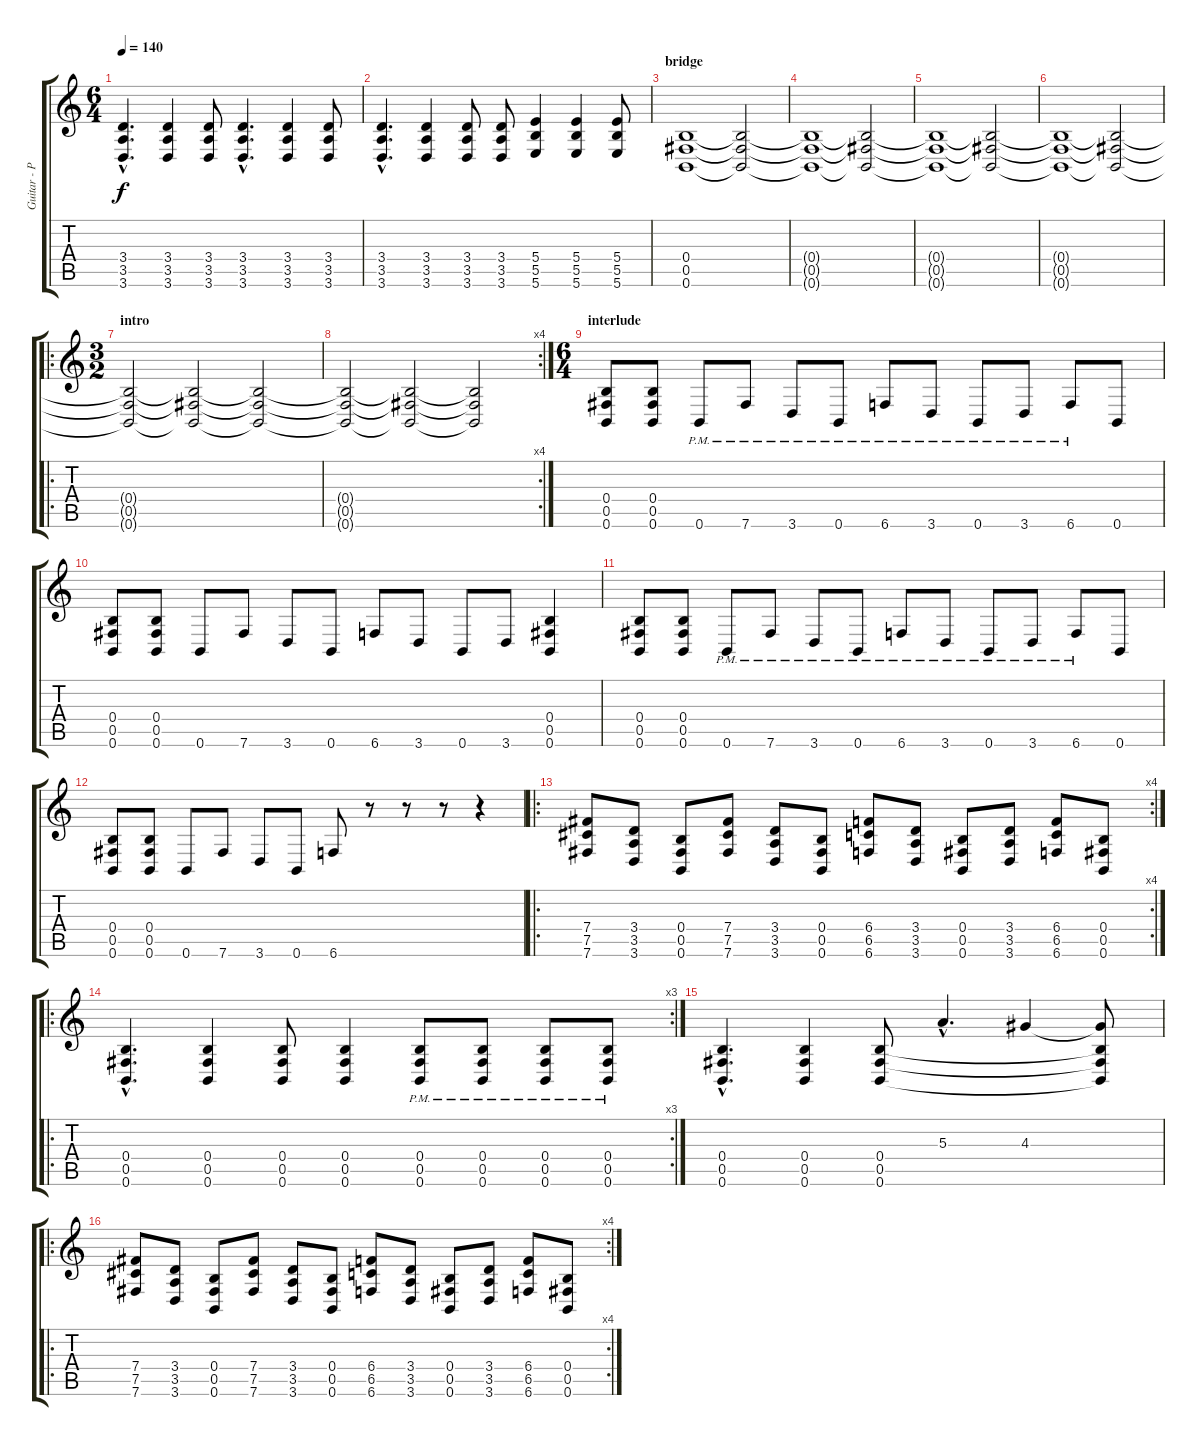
\track ("Guitar - Pete" "Guitar - P") {instrument distortionguitar}
\staff {score tabs}
\tuning (Db4 Ab3 E3 B2 Gb2 B1) {hide}
\ts (6 4)
\tempo 140
\clef g2
\ks c
(3.4{hac} 3.5{hac} 3.6{hac}).4{d dy f} (3.4 3.5 3.6).4 (3.4 3.5 3.6).8 (3.4{hac} 3.5{hac} 3.6{hac}).4{d} (3.4 3.5 3.6).4 (3.4 3.5 3.6).8 |
(3.4{hac} 3.5{hac} 3.6{hac}).4{d} (3.4 3.5 3.6).4 (3.4 3.5 3.6).8 (3.4 3.5 3.6).8 (5.4 5.5 5.6).4 (5.4 5.5 5.6).4 (5.4 5.5 5.6).8 |
\section ("" "bridge")
(0.4 0.5 0.6).1 (0.4{t} 0.5{t} 0.6{t}).2 |
(0.4{t} 0.5{t} 0.6{t}).1 (0.4{t} 0.5{t} 0.6{t}).2 |
(0.4{t} 0.5{t} 0.6{t}).1 (0.4{t} 0.5{t} 0.6{t}).2 |
(0.4{t} 0.5{t} 0.6{t}).1 (0.4{t} 0.5{t} 0.6{t}).2 |
\ro
\ts (3 2)
\section ("" "intro")
(0.4{t} 0.5{t} 0.6{t}).2 (0.4{t} 0.5{t} 0.6{t}).2 (0.4{t} 0.5{t} 0.6{t}).2 |
\rc 4
(0.4{t} 0.5{t} 0.6{t}).2 (0.4{t} 0.5{t} 0.6{t}).2 (0.4{t} 0.5{t} 0.6{t}).2 |
\ts (6 4)
\section ("" "interlude")
(0.4 0.5 0.6).8 (0.4 0.5 0.6).8 0.6{pm}.8 7.6{pm}.8 3.6{pm}.8 0.6{pm}.8 6.6{pm}.8 3.6{pm}.8 0.6{pm}.8 3.6{pm}.8 6.6{pm}.8 0.6.8 |
(0.4 0.5 0.6).8 (0.4 0.5 0.6).8 0.6.8 7.6.8 3.6.8 0.6.8 6.6.8 3.6.8 0.6.8 3.6.8 (0.4 0.5 0.6).4 |
(0.4 0.5 0.6).8 (0.4 0.5 0.6).8 0.6{pm}.8 7.6{pm}.8 3.6{pm}.8 0.6{pm}.8 6.6{pm}.8 3.6{pm}.8 0.6{pm}.8 3.6{pm}.8 6.6{pm}.8 0.6.8 |
(0.4 0.5 0.6).8 (0.4 0.5 0.6).8 0.6.8 7.6.8 3.6.8 0.6.8 6.6.8 r.8 r.8 r.8 r.4 |
\ro
\rc 4
(7.4 7.5 7.6).8 (3.4 3.5 3.6).8 (0.4 0.5 0.6).8 (7.4 7.5 7.6).8 (3.4 3.5 3.6).8 (0.4 0.5 0.6).8 (6.4 6.5 6.6).8 (3.4 3.5 3.6).8 (0.4 0.5 0.6).8 (3.4 3.5 3.6).8 (6.4 6.5 6.6).8 (0.4 0.5 0.6).8 |
\ro
\rc 3
(0.4{hac} 0.5{hac} 0.6{hac}).4{d} (0.4 0.5 0.6).4 (0.4 0.5 0.6).8 (0.4 0.5 0.6).4 (0.4{pm} 0.5{pm} 0.6{pm}).8 (0.4{pm} 0.5{pm} 0.6{pm}).8 (0.4{pm} 0.5{pm} 0.6{pm}).8 (0.4{pm} 0.5{pm} 0.6{pm}).8 |
(0.4{hac} 0.5{hac} 0.6{hac}).4{d} (0.4 0.5 0.6).4 (0.4 0.5 0.6).8 5.3{hac}.4{d} 4.3.4 (4.3{t} 0.4{t} 0.5{t} 0.6{t}).8 |
\ro
\rc 4
(7.4 7.5 7.6).8 (3.4 3.5 3.6).8 (0.4 0.5 0.6).8 (7.4 7.5 7.6).8 (3.4 3.5 3.6).8 (0.4 0.5 0.6).8 (6.4 6.5 6.6).8 (3.4 3.5 3.6).8 (0.4 0.5 0.6).8 (3.4 3.5 3.6).8 (6.4 6.5 6.6).8 (0.4 0.5 0.6).8
